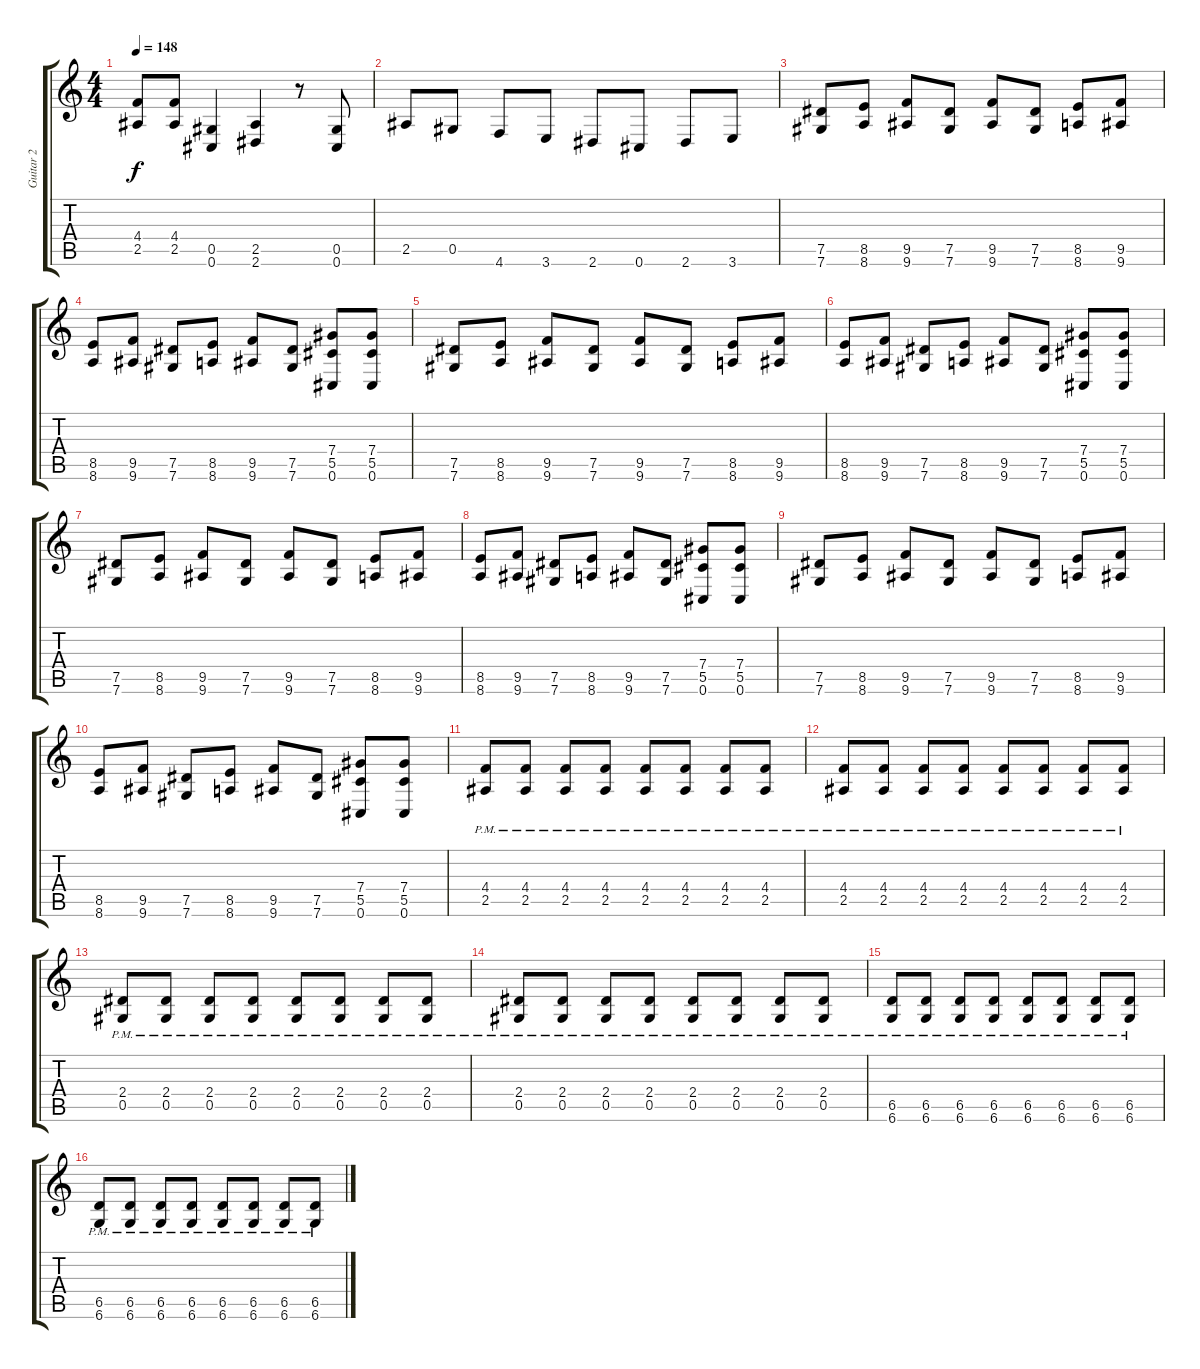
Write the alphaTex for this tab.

\track ("Guitar 2" "Guitar 2") {instrument distortionguitar}
\staff {score tabs}
\tuning (Eb4 Bb3 Gb3 Db3 Ab2 Db2) {hide}
\ts (4 4)
\tempo 148
\clef g2
\ks c
(4.4 2.5).8{dy f} (4.4 2.5).8 (0.5 0.6).4 (2.5 2.6).4 r.8 (0.5 0.6).8 |
2.5.8 0.5.8 4.6.8 3.6.8 2.6.8 0.6.8 2.6.8 3.6.8 |
(7.5 7.6).8 (8.5 8.6).8 (9.5 9.6).8 (7.5 7.6).8 (9.5 9.6).8 (7.5 7.6).8 (8.5 8.6).8 (9.5 9.6).8 |
(8.5 8.6).8 (9.5 9.6).8 (7.5 7.6).8 (8.5 8.6).8 (9.5 9.6).8 (7.5 7.6).8 (7.4 5.5 0.6).8 (7.4 5.5 0.6).8 |
(7.5 7.6).8 (8.5 8.6).8 (9.5 9.6).8 (7.5 7.6).8 (9.5 9.6).8 (7.5 7.6).8 (8.5 8.6).8 (9.5 9.6).8 |
(8.5 8.6).8 (9.5 9.6).8 (7.5 7.6).8 (8.5 8.6).8 (9.5 9.6).8 (7.5 7.6).8 (7.4 5.5 0.6).8 (7.4 5.5 0.6).8 |
(7.5 7.6).8 (8.5 8.6).8 (9.5 9.6).8 (7.5 7.6).8 (9.5 9.6).8 (7.5 7.6).8 (8.5 8.6).8 (9.5 9.6).8 |
(8.5 8.6).8 (9.5 9.6).8 (7.5 7.6).8 (8.5 8.6).8 (9.5 9.6).8 (7.5 7.6).8 (7.4 5.5 0.6).8 (7.4 5.5 0.6).8 |
(7.5 7.6).8 (8.5 8.6).8 (9.5 9.6).8 (7.5 7.6).8 (9.5 9.6).8 (7.5 7.6).8 (8.5 8.6).8 (9.5 9.6).8 |
(8.5 8.6).8 (9.5 9.6).8 (7.5 7.6).8 (8.5 8.6).8 (9.5 9.6).8 (7.5 7.6).8 (7.4 5.5 0.6).8 (7.4 5.5 0.6).8 |
(4.4{pm} 2.5{pm}).8{volume 12} (4.4{pm} 2.5{pm}).8 (4.4{pm} 2.5{pm}).8 (4.4{pm} 2.5{pm}).8 (4.4{pm} 2.5{pm}).8 (4.4{pm} 2.5{pm}).8 (4.4{pm} 2.5{pm}).8 (4.4{pm} 2.5{pm}).8 |
(4.4{pm} 2.5{pm}).8{volume 12} (4.4{pm} 2.5{pm}).8 (4.4{pm} 2.5{pm}).8 (4.4{pm} 2.5{pm}).8 (4.4{pm} 2.5{pm}).8 (4.4{pm} 2.5{pm}).8 (4.4{pm} 2.5{pm}).8 (4.4{pm} 2.5{pm}).8 |
(2.4{pm} 0.5{pm}).8 (2.4{pm} 0.5{pm}).8 (2.4{pm} 0.5{pm}).8 (2.4{pm} 0.5{pm}).8 (2.4{pm} 0.5{pm}).8 (2.4{pm} 0.5{pm}).8 (2.4{pm} 0.5{pm}).8 (2.4{pm} 0.5{pm}).8 |
(2.4{pm} 0.5{pm}).8 (2.4{pm} 0.5{pm}).8 (2.4{pm} 0.5{pm}).8 (2.4{pm} 0.5{pm}).8 (2.4{pm} 0.5{pm}).8 (2.4{pm} 0.5{pm}).8 (2.4{pm} 0.5{pm}).8 (2.4{pm} 0.5{pm}).8 |
(6.5{pm} 6.6{pm}).8 (6.5{pm} 6.6{pm}).8 (6.5{pm} 6.6{pm}).8 (6.5{pm} 6.6{pm}).8 (6.5{pm} 6.6{pm}).8 (6.5{pm} 6.6{pm}).8 (6.5{pm} 6.6{pm}).8 (6.5{pm} 6.6{pm}).8 |
(6.5{pm} 6.6{pm}).8 (6.5{pm} 6.6{pm}).8 (6.5{pm} 6.6{pm}).8 (6.5{pm} 6.6{pm}).8 (6.5{pm} 6.6{pm}).8 (6.5{pm} 6.6{pm}).8 (6.5{pm} 6.6{pm}).8 (6.5{pm} 6.6{pm}).8
